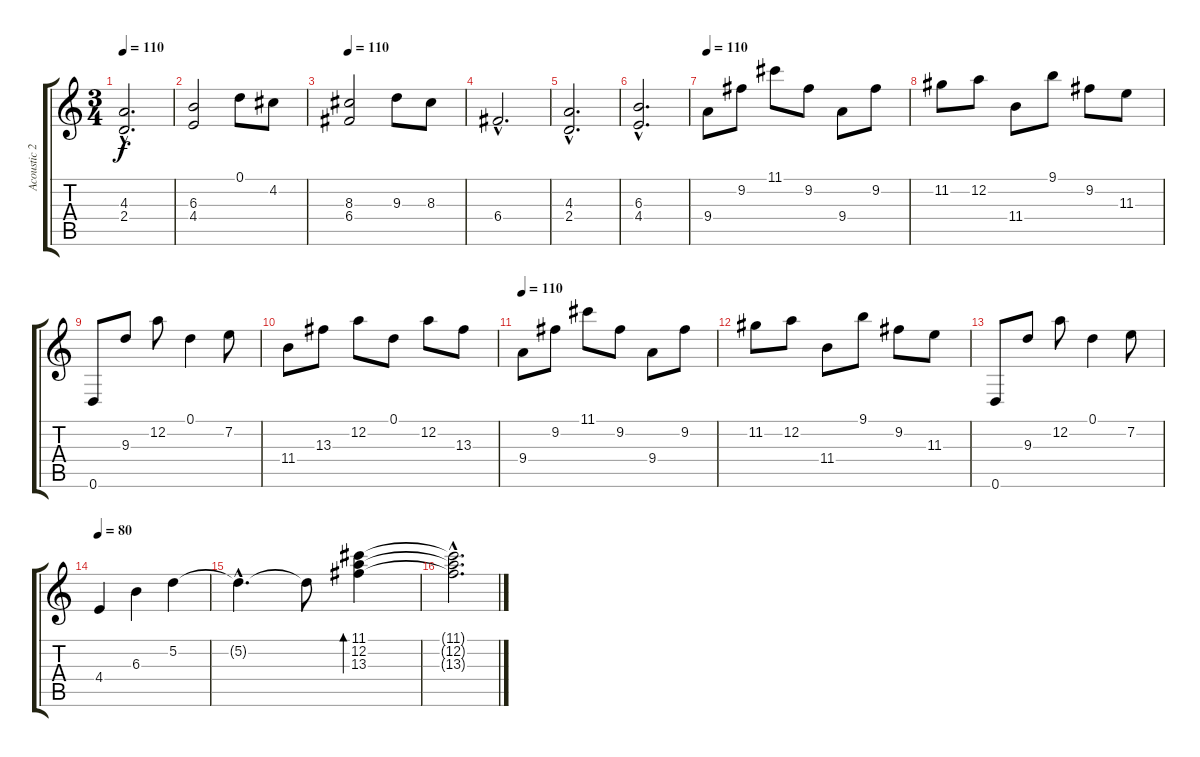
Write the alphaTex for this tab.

\track ("Acoustic 2" "Acoustic 2") {instrument acousticguitarsteel}
\staff {score tabs}
\tuning (D4 A3 F3 C3 G2 D2) {hide}
\ts (3 4)
\tempo 110
\clef g2
\ks c
(4.3{hac} 2.4{hac}).2{d dy f} |
(6.3 4.4).2 0.1.8 4.2.8 |
\tempo 110
(8.3 6.4).2{instrument choiraahs} 9.3.8 8.3.8 |
6.4{hac}.2{d} |
(4.3{hac} 2.4{hac}).2{d} |
(6.3{hac} 4.4{hac}).2{d} |
\tempo 110
9.4.8{instrument acousticguitarsteel} 9.2.8 11.1.8 9.2.8 9.4.8 9.2.8 |
11.2.8 12.2.8 11.4.8 9.1.8 9.2.8 11.3.8 |
0.6.8 9.3.8 12.2.8 0.1.4 7.2.8 |
11.4.8 13.3.8 12.2.8 0.1.8 12.2.8 13.3.8 |
\tempo 110
9.4.8{instrument acousticguitarsteel} 9.2.8 11.1.8 9.2.8 9.4.8 9.2.8 |
11.2.8 12.2.8 11.4.8 9.1.8 9.2.8 11.3.8 |
0.6.8 9.3.8 12.2.8 0.1.4 7.2.8 |
\tempo 80
4.4.4 6.3.4 5.2.4 |
5.2{hac t}.4{d} 5.2{t}.8 (11.1 12.2 13.3).4{bd 480} |
(11.1{hac t} 12.2{hac t} 13.3{hac t}).2{d}
